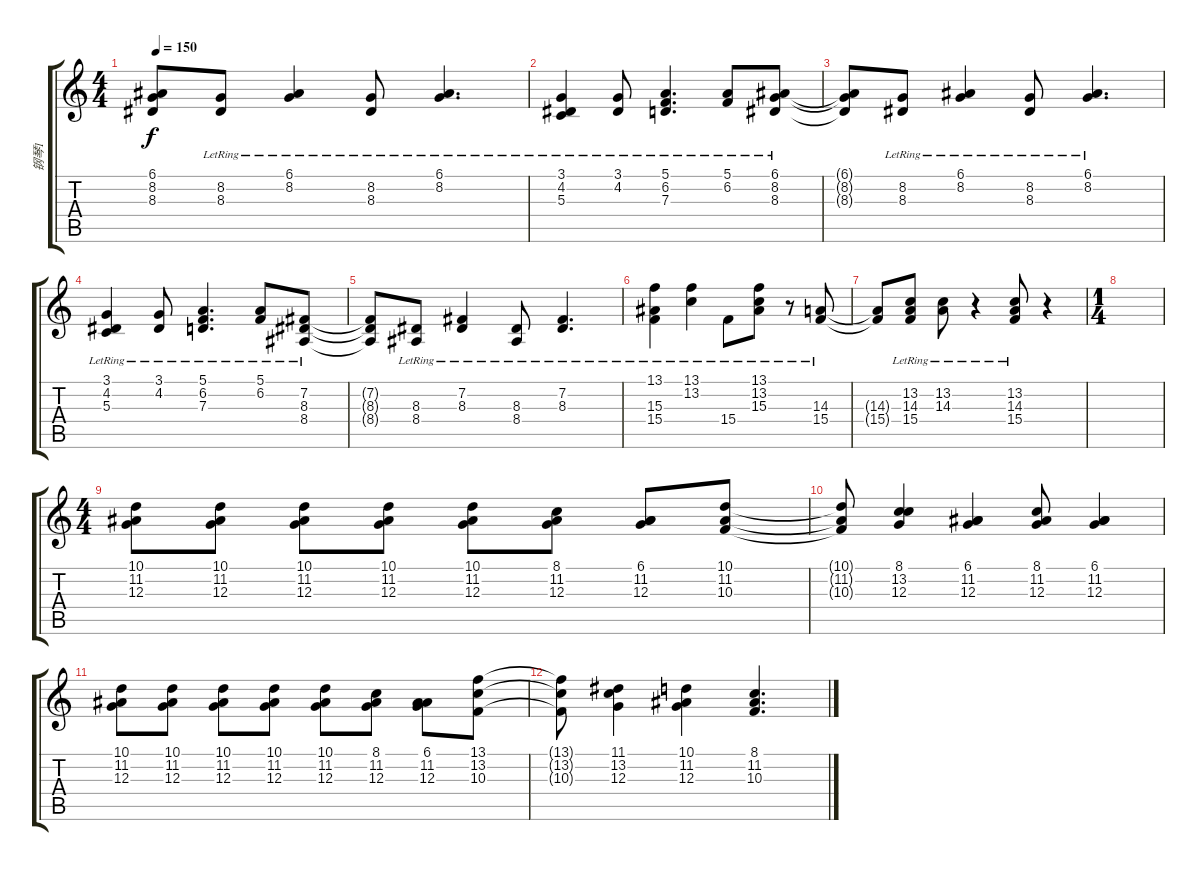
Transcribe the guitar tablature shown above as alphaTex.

\track ("钢琴1" "钢琴1") {instrument acousticgrandpiano}
\staff {score tabs}
\tuning (E4 B3 G3 D3 A2 E2) {hide}
\ts (4 4)
\tempo 150
\clef g2
\ks c
(6.1{t} 8.2{t} 8.3{t}).8{dy f} (8.2{lr} 8.3{lr}).8 (6.1{lr} 8.2{lr}).4 (8.2{lr} 8.3{lr}).8 (6.1{lr} 8.2{lr}).4{d} |
(3.1{lr} 4.2{lr} 5.3{lr}).4 (3.1{lr} 4.2{lr}).8 (5.1{lr} 6.2{lr} 7.3{lr}).4{d} (5.1{lr} 6.2{lr}).8 (6.1{lr} 8.2{lr} 8.3{lr}).8 |
(6.1{t} 8.2{t} 8.3{t}).8 (8.2{lr} 8.3{lr}).8 (6.1{lr} 8.2{lr}).4 (8.2{lr} 8.3{lr}).8 (6.1{lr} 8.2{lr}).4{d} |
(3.1{lr} 4.2{lr} 5.3{lr}).4 (3.1{lr} 4.2{lr}).8 (5.1{lr} 6.2{lr} 7.3{lr}).4{d} (5.1{lr} 6.2{lr}).8 (7.2{lr} 8.3{lr} 8.4{lr}).8 |
(7.2{t} 8.3{t} 8.4{t}).8 (8.3{lr} 8.4{lr}).8 (7.2{lr} 8.3{lr}).4 (8.3{lr} 8.4{lr}).8 (7.2{lr} 8.3{lr}).4{d} |
(13.1{lr} 15.3{lr} 15.4).4 (13.1{lr} 13.2{lr}).4 15.4{lr}.8 (13.1{lr} 13.2{lr} 15.3{lr}).8 r.8 (14.3{lr} 15.4{lr}).8 |
(14.3{t} 15.4{t}).8 (13.2{lr} 14.3{lr} 15.4{lr}).8 (13.2{lr} 14.3{lr}).8 r.4 (13.2{lr} 14.3{lr} 15.4{lr}).8 r.4 |
\ts (1 4)
|
\ts (4 4)
(10.1 11.2 12.3).8 (10.1 11.2 12.3).8 (10.1 11.2 12.3).8 (10.1 11.2 12.3).8 (10.1 11.2 12.3).8 (8.1 11.2 12.3).8 (6.1 11.2 12.3).8 (10.1 11.2 10.3).8 |
(10.1{t} 11.2{t} 10.3{t}).8 (8.1 13.2 12.3).4 (6.1 11.2 12.3).4 (8.1 11.2 12.3).8 (6.1 11.2 12.3).4 |
(10.1 11.2 12.3).8 (10.1 11.2 12.3).8 (10.1 11.2 12.3).8 (10.1 11.2 12.3).8 (10.1 11.2 12.3).8 (8.1 11.2 12.3).8 (6.1 11.2 12.3).8 (13.1 13.2 10.3).8 |
(13.1{t} 13.2{t} 10.3{t}).8 (11.1 13.2 12.3).4 (10.1 11.2 12.3).4 (8.1 11.2 10.3).4{d}
